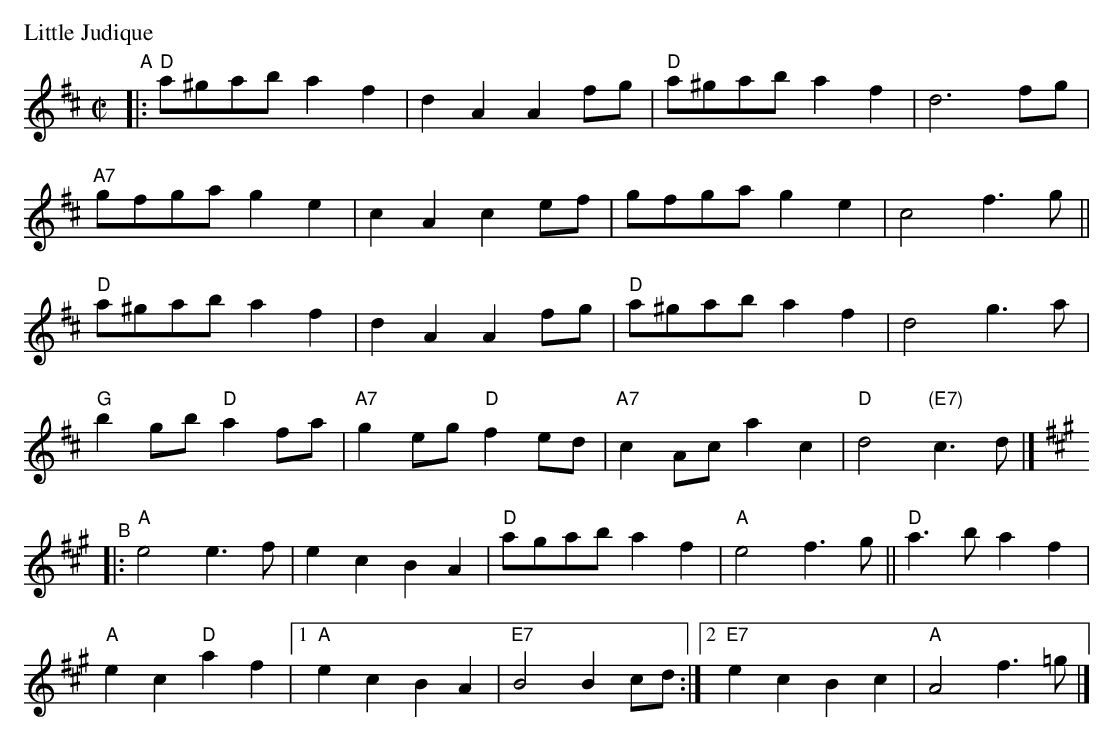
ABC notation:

X:1
P: Little Judique
C:
M: C|
L: 1/8
K: D
"^A"|:"D"a^gab a2f2 | d2A2 A2fg | "D"a^gab a2f2 | d6 fg |
"A7"gfga g2e2 | c2A2 c2ef | gfga g2e2 | c4 f3g ||
"D"a^gab a2f2 | d2A2 A2fg | "D"a^gab a2f2 | d4g3 a |
"G"b2gb "D"a2fa | "A7"g2eg "D"f2ed | "A7"c2Ac a2c2 | "D"d4 "(E7)"c3d |]
K: A
"^B"|: "A"e4 e3f | e2c2 B2A2 | "D"agab a2f2 | "A"e4 f3g ||  "D"a3b a2f2 |
"A"e2c2 "D"a2f2 |[1 "A"e2c2 B2A2 | "E7"B4 B2cd :|[2 "E7"e2c2 B2c2 | "A"A4 f3=g |]
